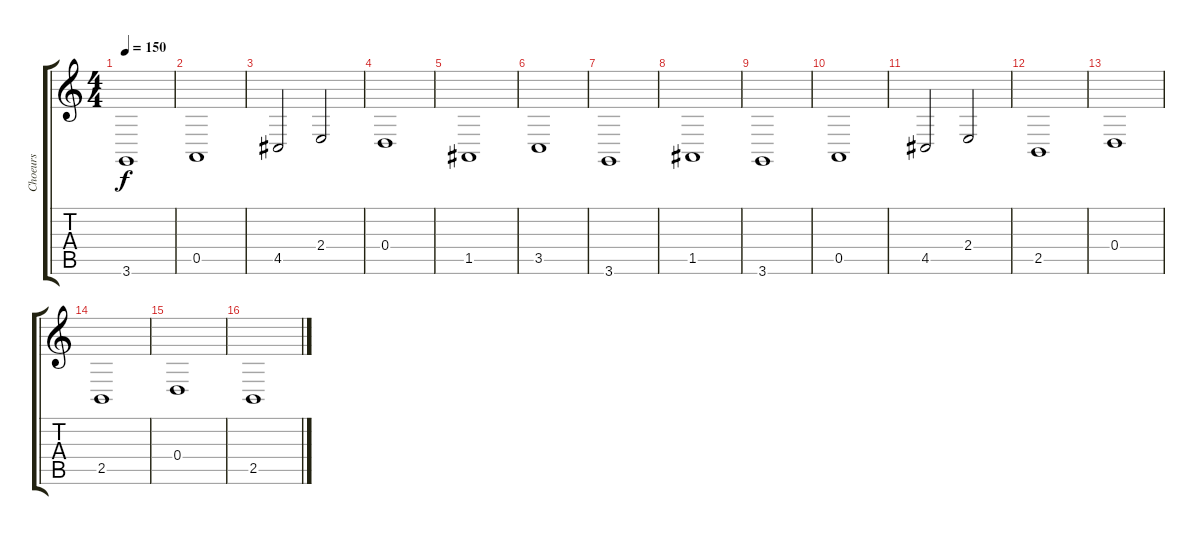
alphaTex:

\track ("Choeurs" "Choeurs") {instrument pad8sweep}
\staff {score tabs}
\tuning (E4 B3 G3 D3 A2 E2) {hide}
\ts (4 4)
\tempo 150
\clef g2
\ks c
3.6.1{dy f} |
0.5.1 |
4.5.2 2.4.2 |
0.4.1 |
1.5.1 |
3.5.1 |
3.6.1 |
1.5.1 |
3.6.1 |
0.5.1 |
4.5.2 2.4.2 |
2.5.1 |
0.4.1 |
2.5.1 |
0.4.1 |
2.5.1
